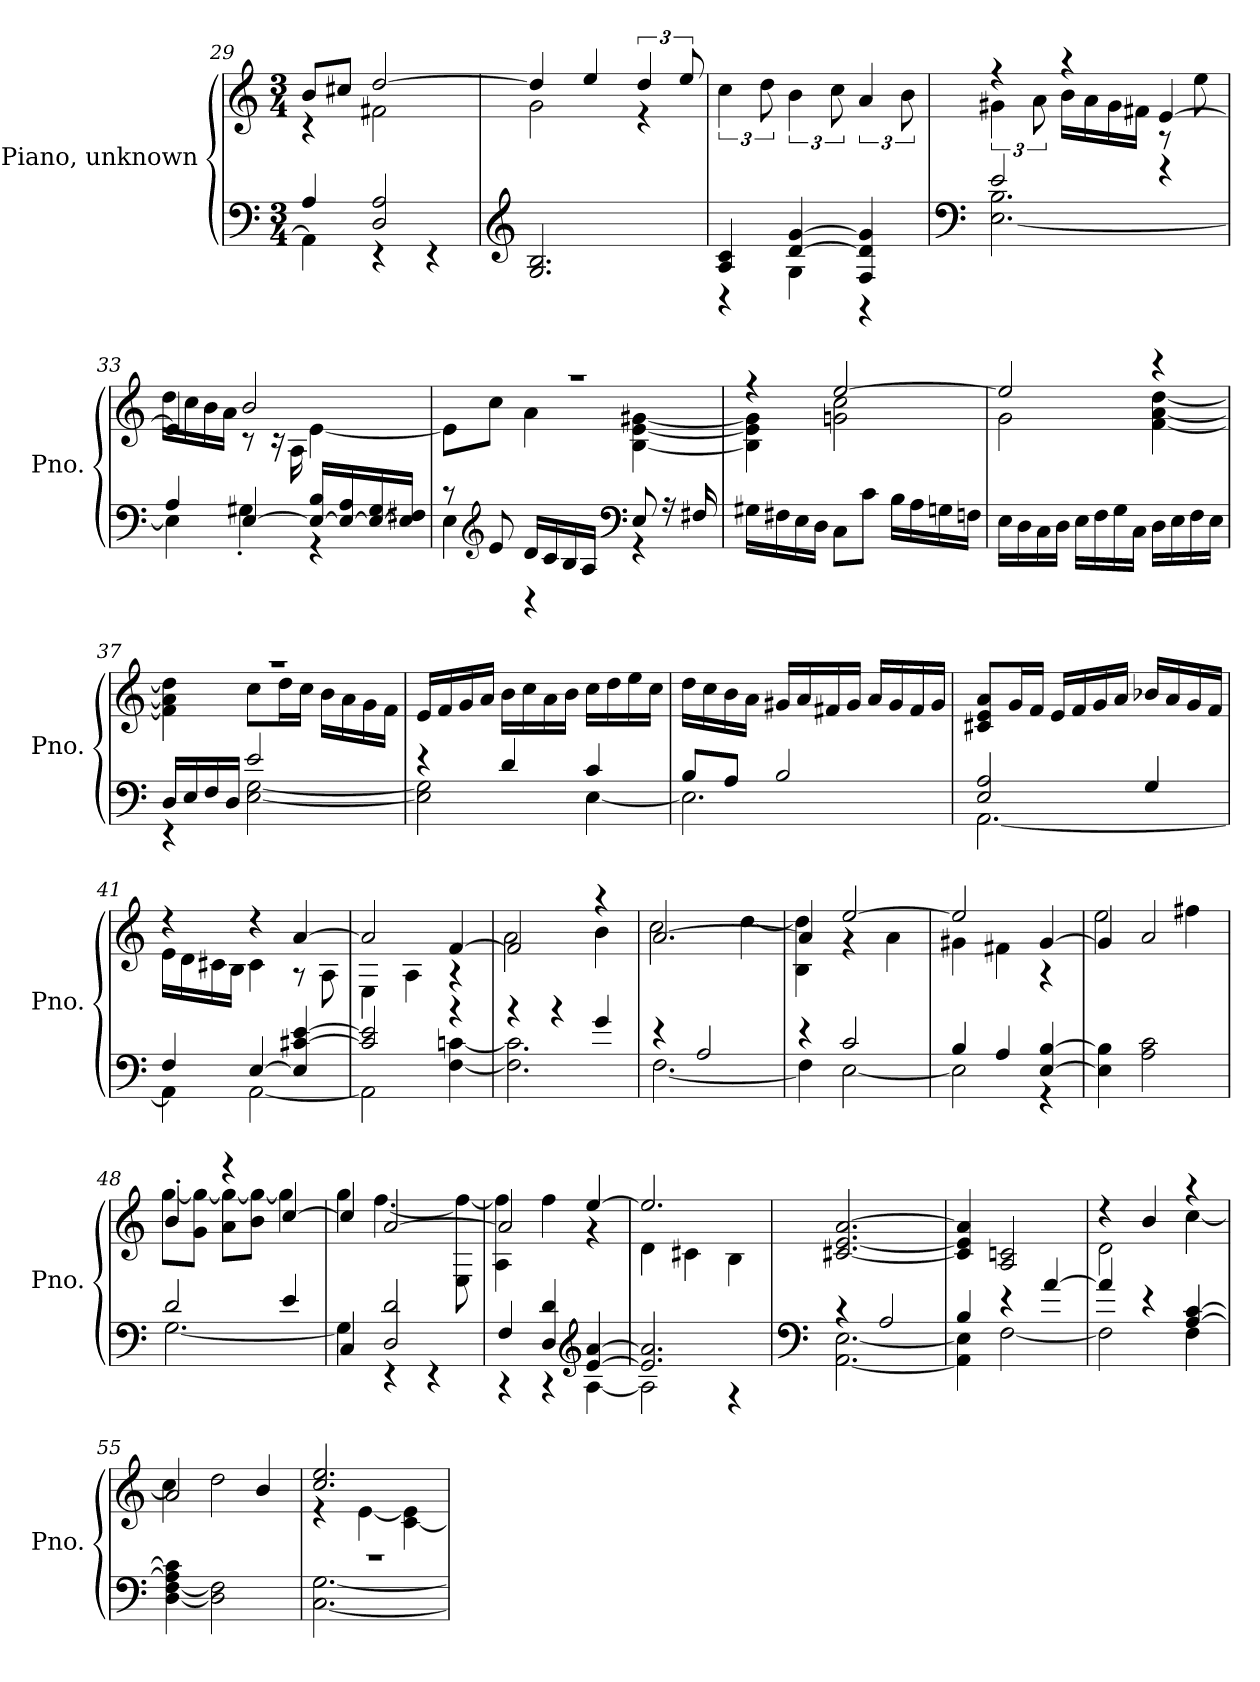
**kern	**kern
*part1	*part1
*staff2	*staff1
*I"Piano, unknown	*
*I'Pno.	*
*clefF4	*clefG2
*k[]	*k[]
*M3/4	*M3/4
=29	=29
*^	*^
4A/	4AA\]	8b/L	4r
.	.	8cc#X/J	.
2D/ 2A/	4r	[2dd/	2f#X\
.	4r	.	.
*v	*v	*	*
=30	=30	=30
*clefG2	*	*
2.G/ 2.B/	4dd/]	2g\
.	4ee/	.
.	6dd/	4r
.	12ee/	.
*	*v	*v
=31	=31
*^	*
4A/ 4c/	4r	6cc\
.	.	12dd\
[4d/ [4g/	4G\	6b\
.	.	12cc\
4F/ 4d/] 4g/]	4r	6a/
.	.	12b\
!!LO:LB:g=z
=32	=32	=32
*clefF4	*	*
*	*	*^
2e/	[2.E\ 2.B\	4r	6g#X\
.	.	.	12a\
.	.	4r	16b\LL
.	.	.	16a\
.	.	.	16g#\
.	.	.	16f#X\JJ
4r	.	[4e/	8r
.	.	.	8ee\
=33	=33	=33	=33
4A/	4E\]	4e/]	16dd\LL
.	.	.	16cc\
.	.	.	16b\
.	.	.	16a\JJ
[4E/	4G#X'\	2b/	8r
.	.	.	16r
.	.	.	16A\
16E/_ 16B/LL	4r	.	[4e\
16E/_ 16A/	.	.	.
16E/_ 16G#/	.	.	.
16E/] 16F#X/JJ	.	.	.
=34	=34	=34	=34
8r	4E\	2.r	8e\L]
*clefG2	*	*	*
8e/	.	.	8cc\J
16d/LL	4r	.	4a\
16c/	.	.	.
16B/	.	.	.
16A/JJ	.	.	.
*clefF4	*	*	*
8E/	4r	.	[4B\ [4e\ [4g#X\
16r	.	.	.
16F#X/	.	.	.
*v	*v	*	*
!!LO:PB:g=z	!!
=35	=35	=35
16G#X\LL	4r	4B\] 4e\] 4g#\]
16F#X\	.	.
16E\	.	.
16D\JJ	.	.
8C\L	[2ee/	2gn\ 2cc\
8c\J	.	.
16B\LL	.	.
16A\	.	.
16Gn\	.	.
16Fn\JJ	.	.
=36	=36	=36
16E\LL	2ee/]	2g\
16D\	.	.
16C\	.	.
16D\JJ	.	.
16E\LL	.	.
16F\	.	.
16G\	.	.
16C\JJ	.	.
16D\LL	4r	[4f\ [4a\ [4dd\
16E\	.	.
16F\	.	.
16E\JJ	.	.
=37	=37	=37
*^	*	*
16D/LL	4r	2.r	4f\] 4a\] 4dd\]
16E/	.	.	.
16F/	.	.	.
16D/JJ	.	.	.
2e/	[2E\ [2G\	.	8cc\L
.	.	.	16dd\L
.	.	.	16cc\JJ
.	.	.	16b\LL
.	.	.	16a\
.	.	.	16g\
.	.	.	16f\JJ
*	*	*v	*v
!!LO:LB:g=z
=38	=38	=38
4r	2E\] 2G\]	16e/LL
.	.	16f/
.	.	16g/
.	.	16a/JJ
4d/	.	16b\LL
.	.	16cc\
.	.	16a\
.	.	16b\JJ
4c/	[4E\	16cc\LL
.	.	16dd\
.	.	16ee\
.	.	16cc\JJ
=39	=39	=39
8B/L	2.E\]	16dd\LL
.	.	16cc\
8A/J	.	16b\
.	.	16a\JJ
2B/	.	16g#X/LL
.	.	16a/
.	.	16f#X/
.	.	16g#/JJ
.	.	16a/LL
.	.	16g#/
.	.	16f#/
.	.	16g#/JJ
=40	=40	=40
2E/ 2A/	[2.AA\	8c#X/ 8e/ 8a/L
.	.	16g/L
.	.	16f/JJ
.	.	16e/LL
.	.	16f/
.	.	16g/
.	.	16a/JJ
4G/	.	16b-X/LL
.	.	16a/
.	.	16g/
.	.	16f/JJ
!!LO:LB:g=z
=41	=41	=41
*	*	*^
4F/	4AA\]	4r	16e\LL
.	.	.	16d\
.	.	.	16c#X\
.	.	.	16B\JJ
[4E/	[2AA\	4r	4c#\
4E/] [4c#X/ [4e/	.	[4a/	8r
.	.	.	8A\
=42	=42	=42	=42
2c#/] 2e/]	2AA\]	2a/]	4E\
.	.	.	4A\
4r	[4F\ [4cn\	[4f/	4r
=43	=43	=43	=43
4r	2.F\] 2.c\]	2f/]	2a\
4r	.	.	.
4g/	.	4r	4b\
=44	=44	=44	=44
4r	[2.F\	[2.a/	2cc\
2A/	.	.	.
.	.	.	[4dd\
=45	=45	=45	=45
4r	4F\]	4a/]	4B\ 4dd\]
2c/	[2E\	[2ee/	4r
.	.	.	4a\
=46	=46	=46	=46
4B/	2E\]	2ee/]	4g#X\
4A/	.	.	4f#X\
[4E/ [4B/	4r	[4g#/	4r
*v	*v	*	*
=47	=47	=47
4E\] 4B\]	4g#/]	2ee\
2A\ 2c\	2a/	.
.	.	4ff#X\
!!LO:LB:g=z	!!
=48	=48	=48
*^	*	*
2d/	[2.G\	4b'/	[8gg\L
.	.	.	8g\ 8gg\_J
.	.	4r	8a\ 8gg\_L
.	.	.	8b\ 8gg\_J
4e/	.	[4cc/	4gg\]
=49	=49	=49	=49
4C/	4G\]	4cc/]	4gg\
2D/ 2d/	4r	[2a/	[4.ff\
.	4r	.	.
.	.	.	8E\ 8ff\_
=50	=50	=50	=50
4F/	4r	2a/]	4A\ 4ff\]
4D/ 4d/	4r	.	4ff\
*clefG2	*	*	*
[4e/ [4a/	[4A\	[4ee/	4r
=51	=51	=51	=51
2.e/] 2.a/]	2A\]	2.ee/]	4d\
.	.	.	4c#X\
.	4r	.	4B\
*	*	*v	*v
=52	=52	=52
*clefF4	*	*
4r	[2.AA\ [2.E\	[2.c#X/ [2.e/ [2.a/
2A/	.	.
=53	=53	=53
4B/	4AA\] 4E\]	4c#/] 4e/] 4a/]
4r	[2F\	2A/ 2cn/
[4a/	.	.
=54	=54	=54
*	*	*^
4a/]	2F\]	4r	2d\
4r	.	4b/	.
[4A/ [4c/	4F\	4r	[4cc\
*v	*v	*	*
!!LO:LB:g=z	!!
=55	=55	=55
[4D\ [4F\ 4A\] 4c\]	2a/	4cc\]
2D\] 2F\]	.	2dd\
.	4b/	.
=56	=56	=56
*^	*	*
2.r	[2.C\ [2.G\	2.cc/ 2.ee/	4r
.	.	.	[4e\
.	.	.	[4c\ 4e\]
*v	*v	*	*
*	*v	*v
=	=
*-	*-
